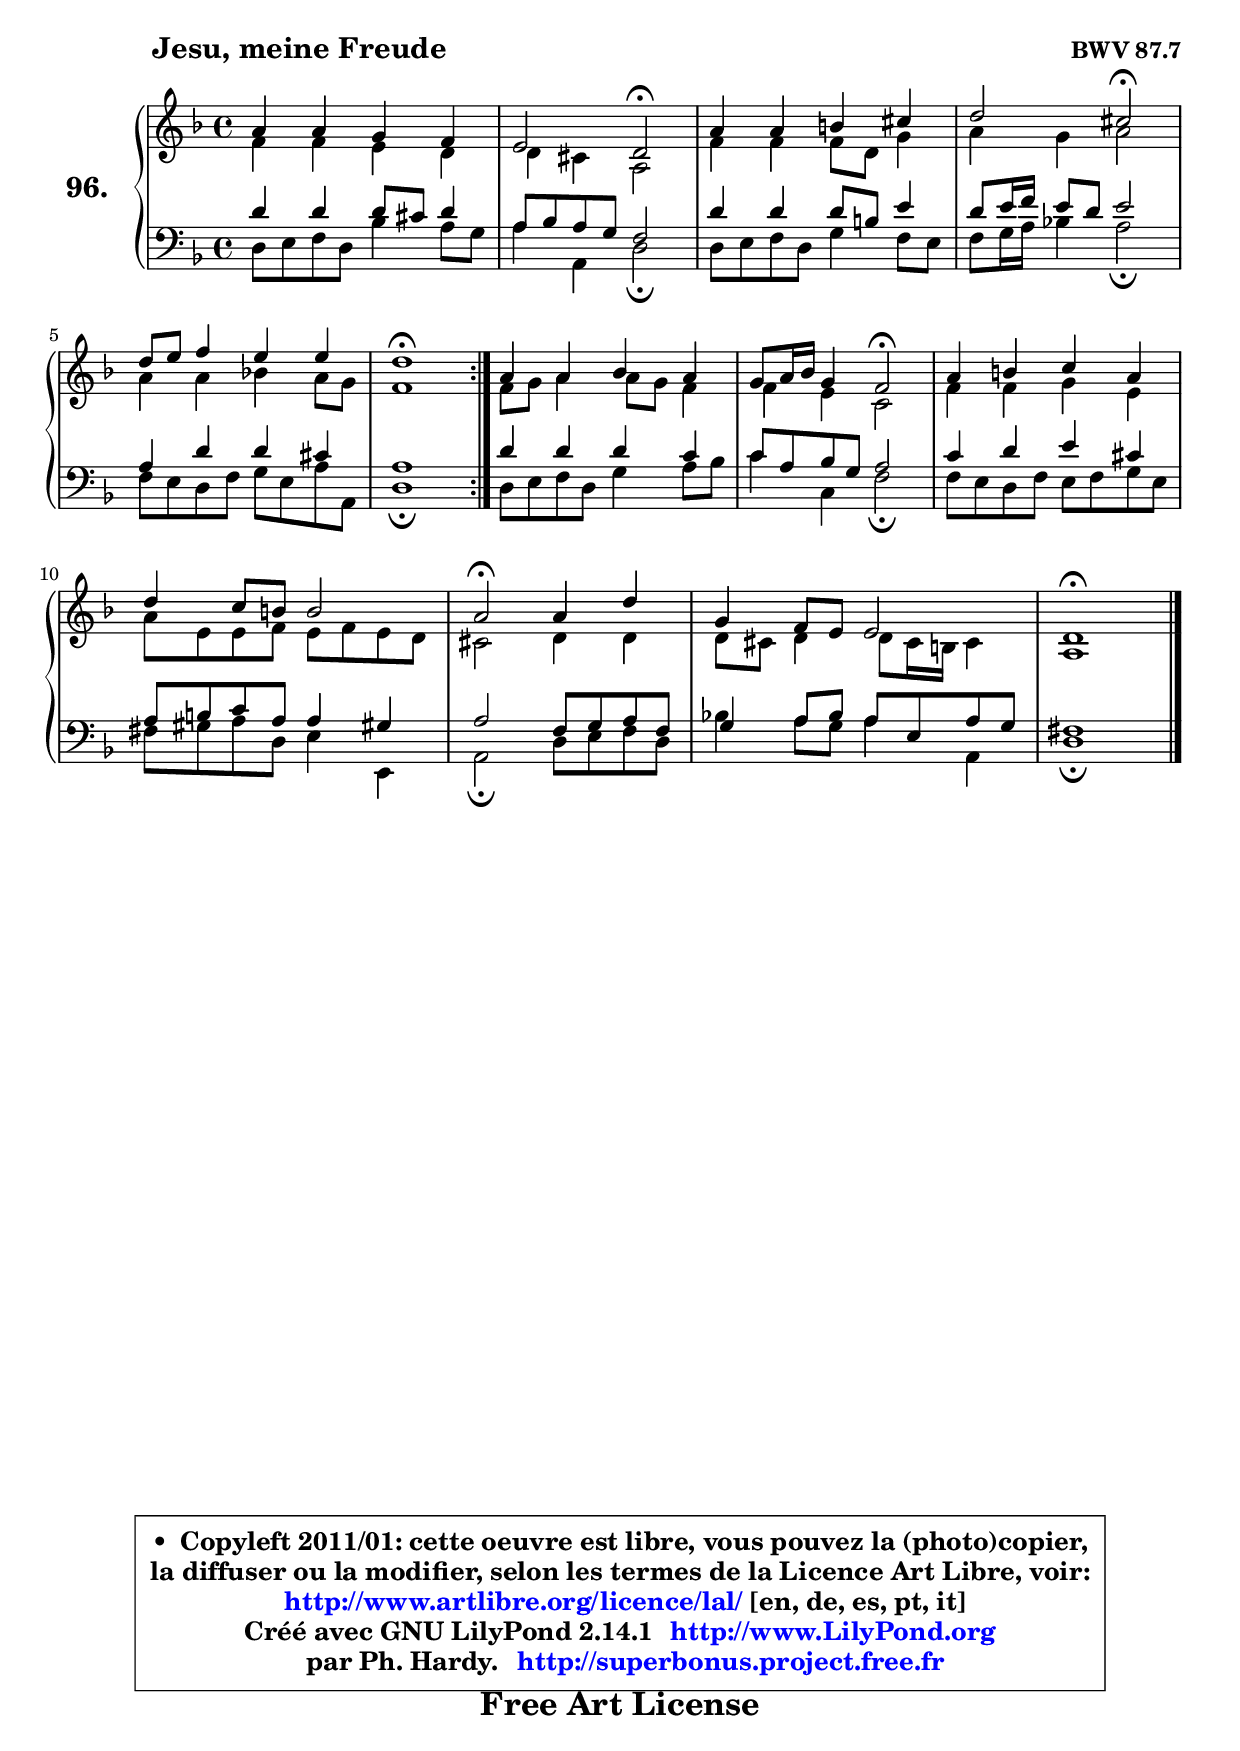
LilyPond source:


\version "2.14.1"

    \paper {
%	system-system-spacing #'padding = #0.1
%	score-system-spacing #'padding = #0.1
%	ragged-bottom = ##f
%	ragged-last-bottom = ##f
	}

    \header {
      opus = \markup { \bold "BWV 87.7" }
      piece = \markup { \hspace #9 \fontsize #2 \bold "Jesu, meine Freude" }
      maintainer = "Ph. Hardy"
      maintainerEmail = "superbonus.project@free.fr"
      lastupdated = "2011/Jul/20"
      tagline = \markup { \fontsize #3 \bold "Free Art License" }
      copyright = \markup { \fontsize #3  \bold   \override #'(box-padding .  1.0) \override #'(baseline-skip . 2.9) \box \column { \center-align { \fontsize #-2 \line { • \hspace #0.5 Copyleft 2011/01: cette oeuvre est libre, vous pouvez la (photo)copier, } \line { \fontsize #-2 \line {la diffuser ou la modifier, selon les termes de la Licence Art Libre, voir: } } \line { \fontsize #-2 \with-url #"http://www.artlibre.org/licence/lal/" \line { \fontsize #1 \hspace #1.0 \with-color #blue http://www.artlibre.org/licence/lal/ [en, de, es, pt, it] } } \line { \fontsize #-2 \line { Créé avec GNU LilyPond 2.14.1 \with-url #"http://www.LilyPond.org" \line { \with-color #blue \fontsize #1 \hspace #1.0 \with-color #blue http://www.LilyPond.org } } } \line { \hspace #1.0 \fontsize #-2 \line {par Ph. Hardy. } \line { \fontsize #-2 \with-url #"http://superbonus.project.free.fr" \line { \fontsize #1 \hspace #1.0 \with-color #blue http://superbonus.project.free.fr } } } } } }

	  }

  guidemidi = {
	\repeat volta 2 {
        R1 |
        r2 \tempo 4 = 34 r2 \tempo 4 = 78 |
        R1 |
        r2 \tempo 4 = 34 r2 \tempo 4 = 78 |
        R1 |
        \tempo 4 = 40 r1 \tempo 4 = 78 | } %fin du repeat
        R1 |
        r2 \tempo 4 = 34 r2 \tempo 4 = 78 |
        R1 |
        R1 |
        \tempo 4 = 34 r2 \tempo 4 = 78 r2 |
        R1 |
        \tempo 4 = 40 r1 |
	}

  upper = {
	\time 4/4
	\key d \minor
	\clef treble
	\voiceOne
	<< { 
	% SOPRANO
	\set Voice.midiInstrument = "acoustic grand"
	\relative c'' {
	\repeat volta 2 {
        a4 a g f |
        e2 d\fermata |
        a'4 a b cis |
        d2 cis\fermata |
        d8 e f4 e e |
        d1\fermata | } %fin du repeat
        a4 a bes a |
        g8 a16 bes g4 f2\fermata |
        a4 b c a |
        d4 c8 b b2 |
        a2\fermata a4 d |
        g,4 f8 e e2 |
        d1\fermata |
        \bar "|."
	} % fin de relative
	}

	\context Voice="1" { \voiceTwo 
	% ALTO
	\set Voice.midiInstrument = "acoustic grand"
	\relative c' {
	\repeat volta 2 {
        f4 f e d |
        d4 cis a2 |
        f'4 f f8 d g4 |
        a4 g a2 |
        a4 a bes! a8 g |
        f1 | } %fin du repeat
        f8 g a4 a8 g f4 |
        f4 e c2 |
        f4 f g e |
        a8 e e f e f e d |
        cis2 d4 d |
        d8 cis d4 d8 cis16 b cis4 |
        a1 |
        \bar "|."
	} % fin de relative
	\oneVoice
	} >>
	}

    lower = {
	\time 4/4
	\key d \minor
	\clef bass
	\voiceOne
	<< { 
	% TENOR
	\set Voice.midiInstrument = "acoustic grand"
	\relative c' {
	\repeat volta 2 {
        d4 d d8 cis d4 |
        a8 bes a g f2 |
        d'4 d d8 b e4 |
        d8 e16 f e8 d e2 |
        a,4 d d cis |
        a1 | } %fin du repeat
        d4 d d c |
        c8 a bes g a2 |
        c4 d e cis |
        a8 b c a a4 gis! |
        a2 f8 g a f |
        g4 a8 bes a8 e a g |
        fis1 |
        \bar "|."
	} % fin de relative
	}
	\context Voice="1" { \voiceTwo 
	% BASS
	\set Voice.midiInstrument = "acoustic grand"
	\relative c {
	\repeat volta 2 {
        d8 e f d bes'4 a8 g |
        a4 a, d2\fermata |
        d8 e f d g4 f8 e |
        f8 g16 a bes!4 a2\fermata |
        f8 e d f g e a a, |
        d1\fermata | } %fin du repeat
        d8 e f d g4 a8 bes |
        c4 c, f2\fermata |
        f8 e d f e f g e |
        fis8 gis a d, e4 e, |
        a2\fermata d8 e f d |
        bes'!4 a8 g a4 a, |
        d1\fermata |
        \bar "|."
	} % fin de relative
	\oneVoice
	} >>
	}


    \score { 

	\new PianoStaff <<
	\set PianoStaff.instrumentName = \markup { \bold \huge "96." }
	\new Staff = "upper" \upper
	\new Staff = "lower" \lower
	>>

    \layout {
%	ragged-last = ##f
	   }

         } % fin de score

  \score {
    \unfoldRepeats { << \guidemidi \upper \lower >> }
    \midi {
    \context {
     \Staff
      \remove "Staff_performer"
               }

     \context {
      \Voice
       \consists "Staff_performer"
                }

     \context { 
      \Score
      tempoWholesPerMinute = #(ly:make-moment 78 4)
		}
	    }
	}

